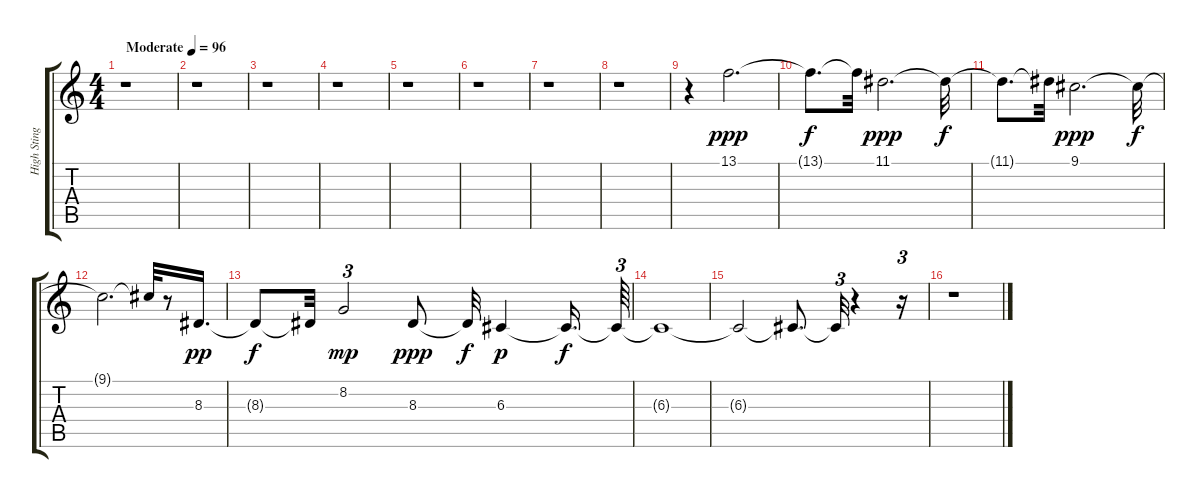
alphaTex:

\track ("High Stings" "High Sting") {instrument stringensemble2}
\staff {score tabs}
\tuning (E4 B3 G3 D3 A2 E2) {hide}
\ts (4 4)
\tempo (96 "Moderate")
\clef g2
\ks c
r.1{dy ppp instrument stringensemble2} |
r.1 |
r.1 |
r.1 |
r.1 |
r.1 |
r.1 |
r.1 |
r.4 13.1.2{d} |
13.1{t}.8{d dy f} 13.1{t}.32 11.1.2{d dy ppp} 11.1{t}.32{dy f} |
11.1{t}.8{d} 11.1{t}.32 9.1.2{d dy ppp} 9.1{t}.32{dy f} |
9.1{t}.2{d} 9.1{t}.32 r.8 8.3.16{d dy pp} |
8.3{t}.8{dy f} 8.3{t}.32 8.2.2{tu (3 2) dy mp} 8.3.8{dy ppp} 8.3{t}.32{dy f} 6.3.4{dy p} 6.3{t}.16{d dy f} 6.3{t}.64{tu (3 2)} |
6.3{t}.1 |
6.3{t}.2 6.3{t}.8{d} 6.3{t}.32{tu (3 2)} r.4 r.16{tu (3 2)} |
r.1
